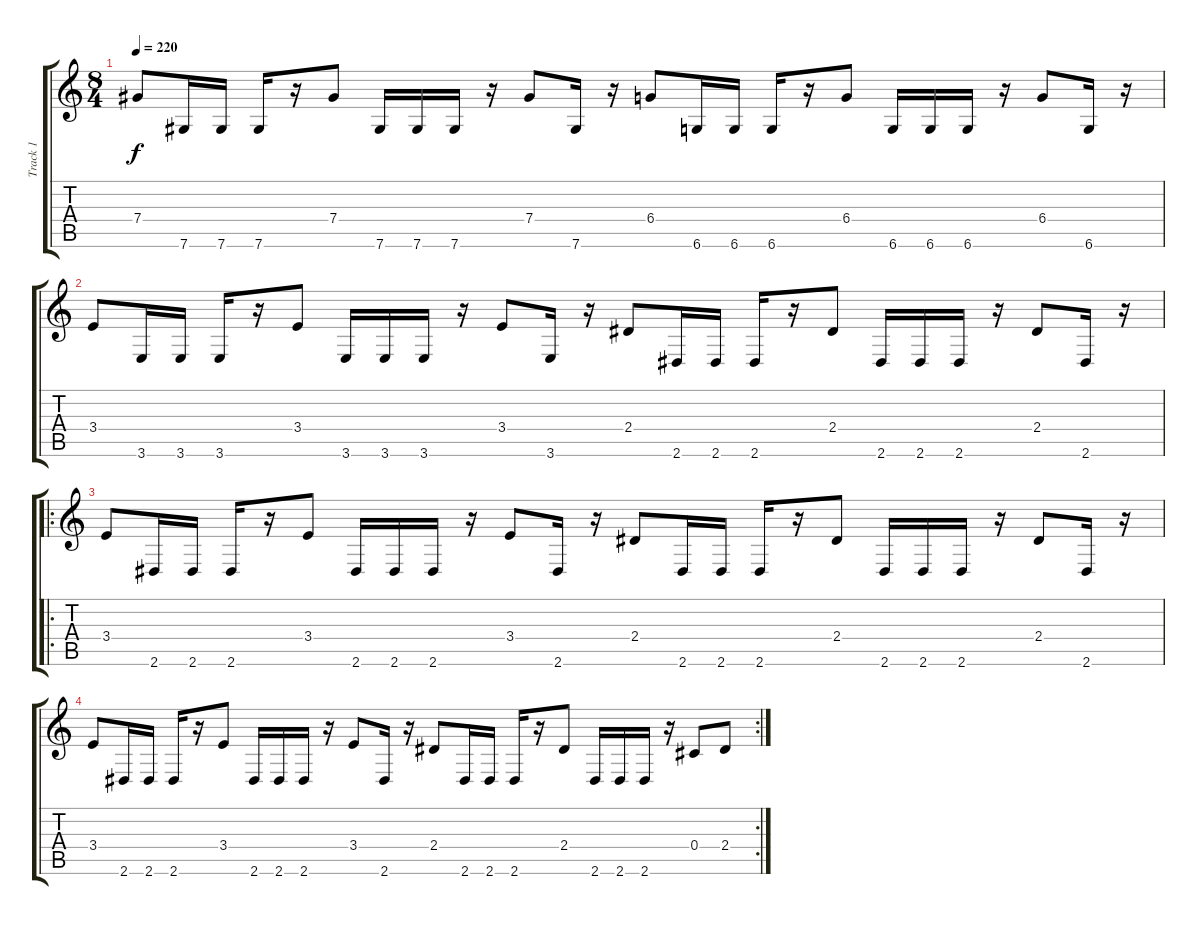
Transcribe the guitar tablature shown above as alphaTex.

\track ("Track 1" "Track 1") {instrument overdrivenguitar}
\staff {score tabs}
\tuning (Eb4 Bb3 Gb3 Db3 Ab2 Db2) {hide}
\ts (8 4)
\tempo 220
\clef g2
\ks c
7.4.8{dy f instrument overdrivenguitar} 7.6.16 7.6.16 7.6.16 r.16 7.4.8 7.6.16 7.6.16 7.6.16 r.16 7.4.8 7.6.16 r.16 6.4.8 6.6.16 6.6.16 6.6.16 r.16 6.4.8 6.6.16 6.6.16 6.6.16 r.16 6.4.8 6.6.16 r.16 |
3.4.8 3.6.16 3.6.16 3.6.16 r.16 3.4.8 3.6.16 3.6.16 3.6.16 r.16 3.4.8 3.6.16 r.16 2.4.8 2.6.16 2.6.16 2.6.16 r.16 2.4.8 2.6.16 2.6.16 2.6.16 r.16 2.4.8 2.6.16 r.16 |
\ro
3.4.8 2.6.16 2.6.16 2.6.16 r.16 3.4.8 2.6.16 2.6.16 2.6.16 r.16 3.4.8 2.6.16 r.16 2.4.8 2.6.16 2.6.16 2.6.16 r.16 2.4.8 2.6.16 2.6.16 2.6.16 r.16 2.4.8 2.6.16 r.16 |
\rc 2
3.4.8 2.6.16 2.6.16 2.6.16 r.16 3.4.8 2.6.16 2.6.16 2.6.16 r.16 3.4.8 2.6.16 r.16 2.4.8 2.6.16 2.6.16 2.6.16 r.16 2.4.8 2.6.16 2.6.16 2.6.16 r.16 0.4.8 2.4.8
